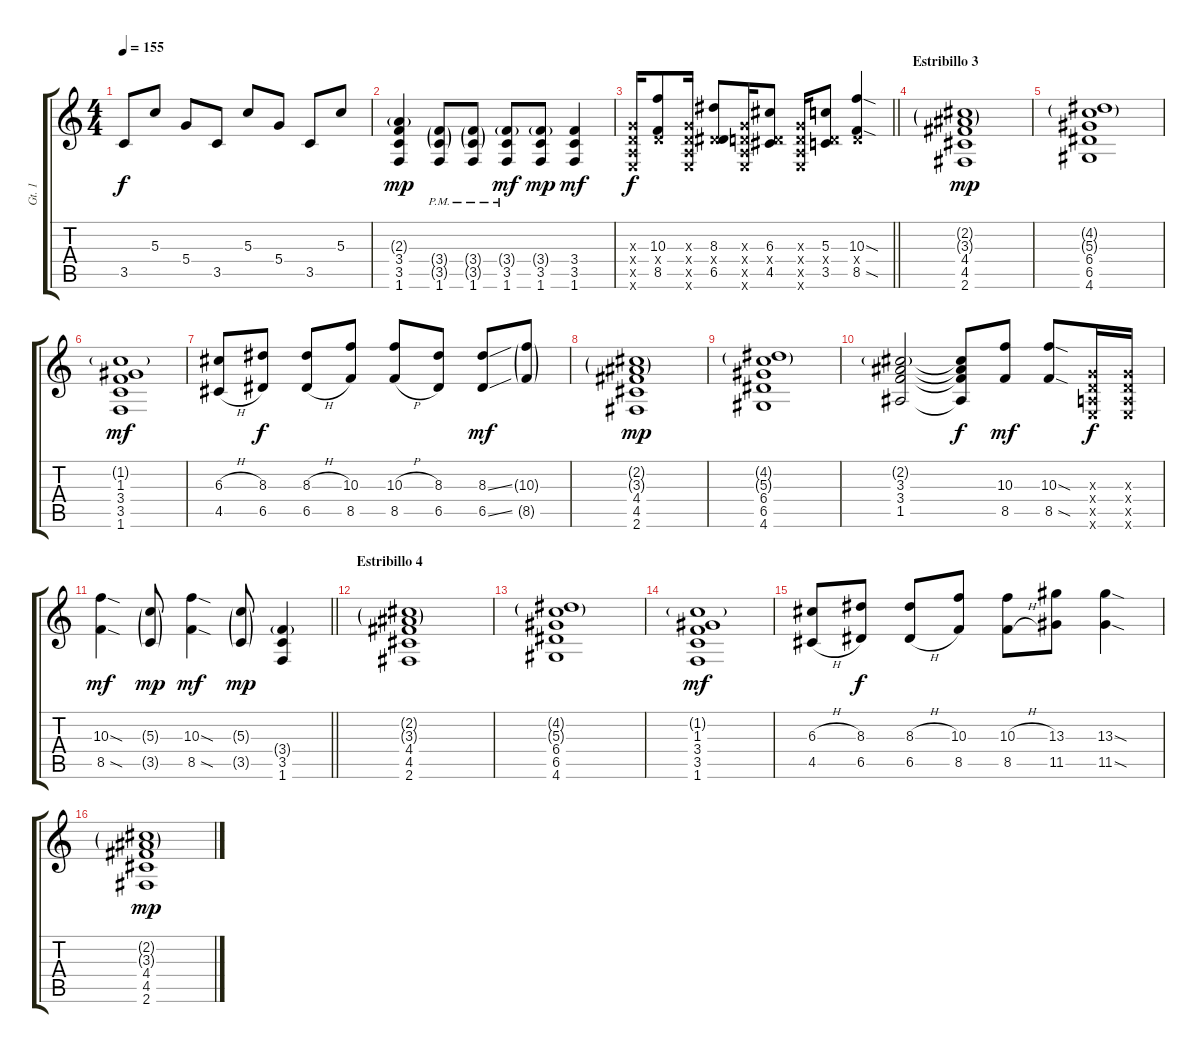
\track ("Gt. 1" "Gt. 1") {instrument distortionguitar}
\staff {score tabs}
\tuning (E4 B3 G3 D3 A2 E2) {hide}
\ts (4 4)
\tempo 155
\clef g2
\ks c
3.5.8{dy f} 5.3.8 5.4.8 3.5.8 5.3.8 5.4.8 3.5.8 5.3.8 |
(2.3{g} 3.4 3.5 1.6).4{dy mp} (3.4{g pm} 3.5{g pm} 1.6{pm}).8 (3.4{g pm} 3.5{g pm} 1.6{pm}).8 (3.4{g pm} 3.5{pm} 1.6{pm}).8{dy mf} (3.4{g} 3.5 1.6).8{dy mp} (3.4 3.5 1.6).4{dy mf} |
\barLineRight lightlight
(0.3{x} 0.4{x} 0.5{x} 0.6{x}).16{dy f} (10.3 0.4{x} 8.5).8 (0.3{x} 0.4{x} 0.5{x} 0.6{x}).16 (8.3 0.4{x} 6.5).8 (0.3{x} 0.4{x} 0.5{x} 0.6{x}).16 (6.3 0.4{x} 4.5).8 (0.3{x} 0.4{x} 0.5{x} 0.6{x}).16 (5.3 0.4{x} 3.5).8 (10.3{sod} 0.4{x} 8.5{sod}).4 |
\section ("" "Estribillo 3")
(2.2{g} 3.3{g} 4.4 4.5 2.6).1{dy mp} |
(4.2{g} 5.3{g} 6.4 6.5 4.6).1 |
(1.2{g} 1.3 3.4 3.5 1.6).1{dy mf} |
(6.3{h} 4.5{h}).8 (8.3 6.5).8{dy f} (8.3{h} 6.5{h}).8 (10.3 8.5).8 (10.3{h} 8.5{h}).8 (8.3 6.5).8 (8.3{ss} 6.5{ss}).8{dy mf} (10.3{g} 8.5{g}).8 |
(2.2{g} 3.3{g} 4.4 4.5 2.6).1{dy mp} |
(4.2{g} 5.3{g} 6.4 6.5 4.6).1 |
(2.2{g} 3.3 3.4 1.5).2 (2.2{t} 3.3{t} 3.4{t} 1.5{t}).8{dy f} (10.3 8.5).8{dy mf} (10.3{sod} 8.5{sod}).8 (0.3{x} 0.4{x} 0.5{x} 0.6{x}).16{dy f} (0.3{x} 0.4{x} 0.5{x} 0.6{x}).16 |
\barLineRight lightlight
(10.3{sod} 8.5{sod}).4{dy mf} (5.3{g} 3.5{g}).8{dy mp} (10.3{sod} 8.5{sod}).4{dy mf} (5.3{g} 3.5{g}).8{dy mp} (3.4{g} 3.5 1.6).4 |
\section ("" "Estribillo 4")
(2.2{g} 3.3{g} 4.4 4.5 2.6).1 |
(4.2{g} 5.3{g} 6.4 6.5 4.6).1 |
(1.2{g} 1.3 3.4 3.5 1.6).1{dy mf} |
(6.3{h} 4.5{h}).8 (8.3 6.5).8{dy f} (8.3{h} 6.5{h}).8 (10.3 8.5).8 (10.3{h} 8.5{h}).8 (13.3 11.5).8 (13.3{sod} 11.5{sod}).4 |
(2.2{g} 3.3{g} 4.4 4.5 2.6).1{dy mp}
